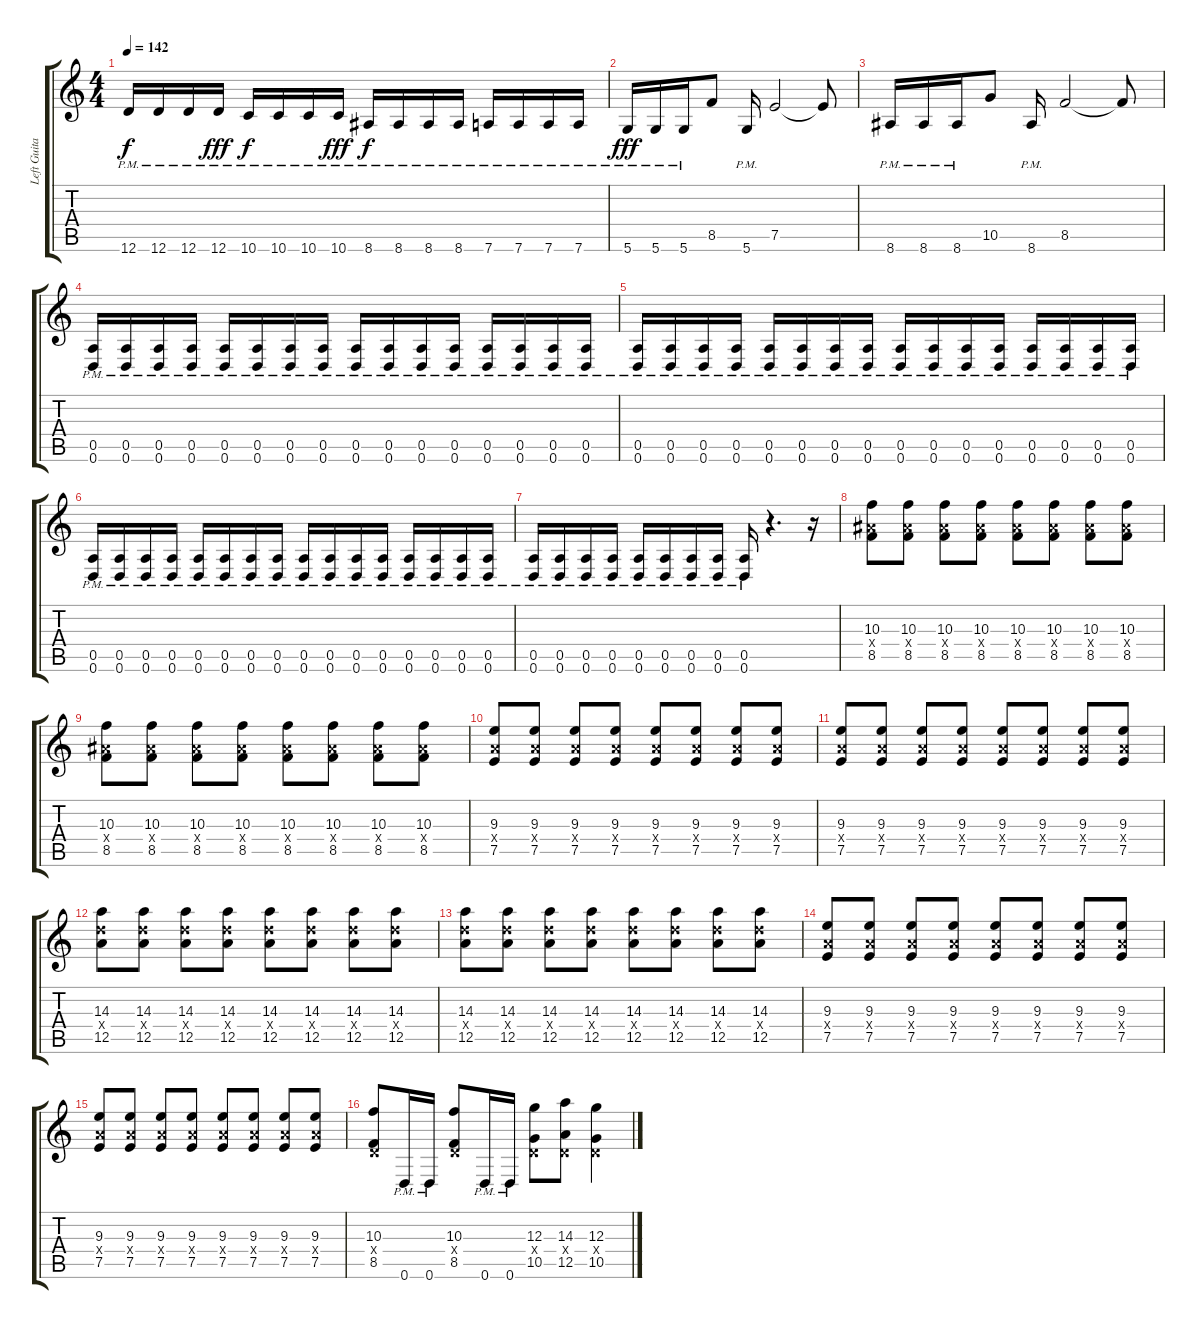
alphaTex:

\track ("Left Guitar" "Left Guita") {instrument overdrivenguitar}
\staff {score tabs}
\tuning (E4 B3 G3 D3 A2 D2) {hide}
\ts (4 4)
\tempo 142
\clef g2
\ks c
12.6{pm}.16{dy f} 12.6{pm}.16 12.6{pm}.16 12.6{pm}.16{dy fff} 10.6{pm}.16{dy f} 10.6{pm}.16 10.6{pm}.16 10.6{pm}.16{dy fff} 8.6{pm}.16{dy f} 8.6{pm}.16 8.6{pm}.16 8.6{pm}.16 7.6{pm}.16 7.6{pm}.16 7.6{pm}.16 7.6{pm}.16 |
5.6{pm}.16{dy fff} 5.6{pm}.16 5.6{pm}.16 8.5.8 5.6{pm}.16 7.5.2 7.5{t}.8 |
8.6{pm}.16 8.6{pm}.16 8.6{pm}.16 10.5.8 8.6{pm}.16 8.5.2 8.5{t}.8 |
(0.5{pm} 0.6{pm}).16 (0.5{pm} 0.6{pm}).16 (0.5{pm} 0.6{pm}).16 (0.5{pm} 0.6{pm}).16 (0.5{pm} 0.6{pm}).16 (0.5{pm} 0.6{pm}).16 (0.5{pm} 0.6{pm}).16 (0.5{pm} 0.6{pm}).16 (0.5{pm} 0.6{pm}).16 (0.5{pm} 0.6{pm}).16 (0.5{pm} 0.6{pm}).16 (0.5{pm} 0.6{pm}).16 (0.5{pm} 0.6{pm}).16 (0.5{pm} 0.6{pm}).16 (0.5{pm} 0.6{pm}).16 (0.5{pm} 0.6{pm}).16 |
(0.5{pm} 0.6{pm}).16 (0.5{pm} 0.6{pm}).16 (0.5{pm} 0.6{pm}).16 (0.5{pm} 0.6{pm}).16 (0.5{pm} 0.6{pm}).16 (0.5{pm} 0.6{pm}).16 (0.5{pm} 0.6{pm}).16 (0.5{pm} 0.6{pm}).16 (0.5{pm} 0.6{pm}).16 (0.5{pm} 0.6{pm}).16 (0.5{pm} 0.6{pm}).16 (0.5{pm} 0.6{pm}).16 (0.5{pm} 0.6{pm}).16 (0.5{pm} 0.6{pm}).16 (0.5{pm} 0.6{pm}).16 (0.5{pm} 0.6{pm}).16 |
(0.5{pm} 0.6{pm}).16 (0.5{pm} 0.6{pm}).16 (0.5{pm} 0.6{pm}).16 (0.5{pm} 0.6{pm}).16 (0.5{pm} 0.6{pm}).16 (0.5{pm} 0.6{pm}).16 (0.5{pm} 0.6{pm}).16 (0.5{pm} 0.6{pm}).16 (0.5{pm} 0.6{pm}).16 (0.5{pm} 0.6{pm}).16 (0.5{pm} 0.6{pm}).16 (0.5{pm} 0.6{pm}).16 (0.5{pm} 0.6{pm}).16 (0.5{pm} 0.6{pm}).16 (0.5{pm} 0.6{pm}).16 (0.5{pm} 0.6{pm}).16 |
(0.5{pm} 0.6{pm}).16 (0.5{pm} 0.6{pm}).16 (0.5{pm} 0.6{pm}).16 (0.5{pm} 0.6{pm}).16 (0.5{pm} 0.6{pm}).16 (0.5{pm} 0.6{pm}).16 (0.5{pm} 0.6{pm}).16 (0.5{pm} 0.6{pm}).16 (0.5{pm} 0.6{pm}).16 r.4{d} r.16 |
(10.3 8.4{x} 8.5).8 (10.3 8.4{x} 8.5).8 (10.3 8.4{x} 8.5).8 (10.3 8.4{x} 8.5).8 (10.3 8.4{x} 8.5).8 (10.3 8.4{x} 8.5).8 (10.3 8.4{x} 8.5).8 (10.3 8.4{x} 8.5).8 |
(10.3 8.4{x} 8.5).8 (10.3 8.4{x} 8.5).8 (10.3 8.4{x} 8.5).8 (10.3 8.4{x} 8.5).8 (10.3 8.4{x} 8.5).8 (10.3 8.4{x} 8.5).8 (10.3 8.4{x} 8.5).8 (10.3 8.4{x} 8.5).8 |
(9.3 7.4{x} 7.5).8 (9.3 7.4{x} 7.5).8 (9.3 7.4{x} 7.5).8 (9.3 7.4{x} 7.5).8 (9.3 7.4{x} 7.5).8 (9.3 7.4{x} 7.5).8 (9.3 7.4{x} 7.5).8 (9.3 7.4{x} 7.5).8 |
(9.3 7.4{x} 7.5).8 (9.3 7.4{x} 7.5).8 (9.3 7.4{x} 7.5).8 (9.3 7.4{x} 7.5).8 (9.3 7.4{x} 7.5).8 (9.3 7.4{x} 7.5).8 (9.3 7.4{x} 7.5).8 (9.3 7.4{x} 7.5).8 |
(14.3 12.4{x} 12.5).8 (14.3 12.4{x} 12.5).8 (14.3 12.4{x} 12.5).8 (14.3 12.4{x} 12.5).8 (14.3 12.4{x} 12.5).8 (14.3 12.4{x} 12.5).8 (14.3 12.4{x} 12.5).8 (14.3 12.4{x} 12.5).8 |
(14.3 12.4{x} 12.5).8 (14.3 12.4{x} 12.5).8 (14.3 12.4{x} 12.5).8 (14.3 12.4{x} 12.5).8 (14.3 12.4{x} 12.5).8 (14.3 12.4{x} 12.5).8 (14.3 12.4{x} 12.5).8 (14.3 12.4{x} 12.5).8 |
(9.3 7.4{x} 7.5).8 (9.3 7.4{x} 7.5).8 (9.3 7.4{x} 7.5).8 (9.3 7.4{x} 7.5).8 (9.3 7.4{x} 7.5).8 (9.3 7.4{x} 7.5).8 (9.3 7.4{x} 7.5).8 (9.3 7.4{x} 7.5).8 |
(9.3 7.4{x} 7.5).8 (9.3 7.4{x} 7.5).8 (9.3 7.4{x} 7.5).8 (9.3 7.4{x} 7.5).8 (9.3 7.4{x} 7.5).8 (9.3 7.4{x} 7.5).8 (9.3 7.4{x} 7.5).8 (9.3 7.4{x} 7.5).8 |
(10.3 0.4{x} 8.5).8 0.6{pm}.16 0.6{pm}.16 (10.3 0.4{x} 8.5).8 0.6{pm}.16 0.6{pm}.16 (12.3 0.4{x} 10.5).8 (14.3 0.4{x} 12.5).8 (12.3 0.4{x} 10.5).4
